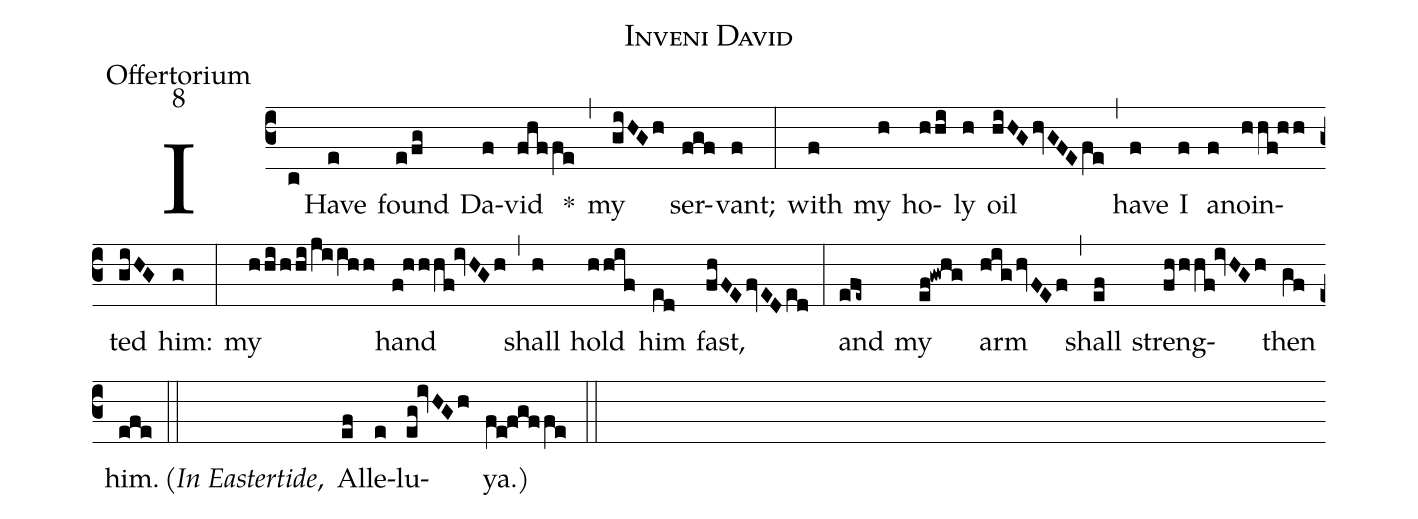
name:Inveni David;
office-part:Offertorium;
mode:8;
%%
(c3) I(c) Have(e) found(e/fg) Da(f)vid(fhffe) *(,) my(giHGh) ser(fgf)vant;(f) (:) with(f) my(h) ho(hhi)ly(h) oil(hiHG/hvGFE/fe) (,) have(f) I(f) a(f)noin(hhf!hh)ted(giHG) him:(g) (:) my(hhi/hhi/jiihh) hand(f!hhhf!ivHGh) (,) shall(h) hold(hhif) him(ed) fast,(fhFE/fvEDed) (:) and(efe~) my(ef!gwhg) arm(hig/hvFEf) (,) shall(ef) streng(fhhhf!ivHGh)then(gf) him.(efe) (::) <v>(</v><i>In Eastertide</i>,() Al(ef)le(e)lu(eg!ivHGh)ya.<v>)</v>(fe!fgffe) (::)
